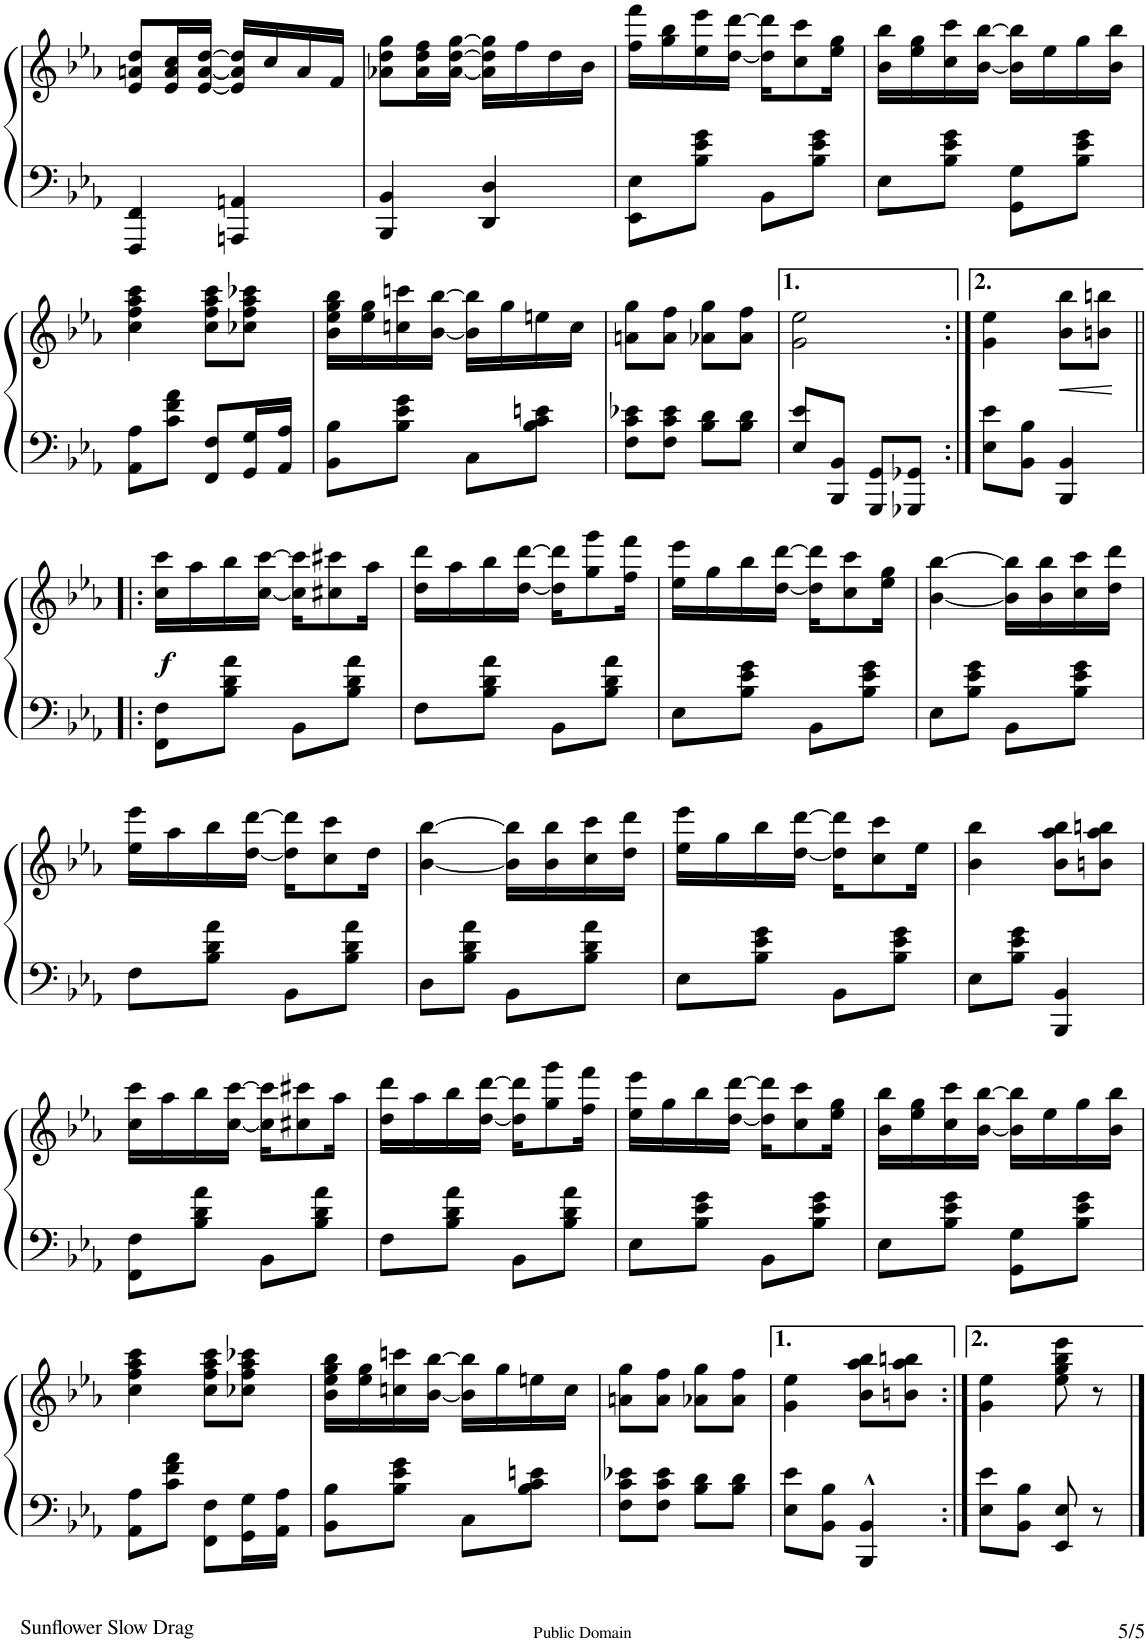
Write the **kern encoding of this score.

**kern	**kern	**dynam
*part1	*part1	*part1
*staff2	*staff1	*staff1/2
*I"Piano	*	*
*I'Pno	*	*
!!LO:PB:g=z
*clefF4	*clefG2	*
*k[b-e-a-]	*k[b-e-a-]	*
*E-:	*E-:	*
*M2/4	*M2/4	*
=68	=68	=68
4FFF/ 4FF/	8e-/ 8an/ 8dd/L	.
.	16e-/ 16a/ 16cc/L	.
.	[16e-/ [16a/ [16dd/JJ	.
4AAAn/ 4AAn/	16e-/] 16a/] 16dd/]LL	.
.	16cc/	.
.	16a/	.
.	16f/JJ	.
=69	=69	=69
4BBB-/ 4BB-/	8a-X\ 8dd\ 8gg\L	.
.	16a-\ 16dd\ 16ff\L	.
.	[16a-\ [16dd\ [16gg\JJ	.
4DD/ 4D/	16a-\] 16dd\] 16gg\]LL	.
.	16ff\	.
.	16dd\	.
.	16b-\JJ	.
=70	=70	=70
8EE-\ 8E-\L	16ff\ 16fff\LL	.
.	16gg\ 16bb-\	.
8B-\ 8e-\ 8g\J	16ee-\ 16eee-\	.
.	[16dd\ [16ddd\JJ	.
8BB-\L	16dd\] 16ddd\]KL	.
.	8cc\ 8ccc\	.
8B-\ 8e-\ 8g\J	.	.
.	16ee-\ 16gg\Jk	.
=71	=71	=71
8E-\L	16b-\ 16bb-\LL	.
.	16ee-\ 16gg\	.
8B-\ 8e-\ 8g\J	16cc\ 16ccc\	.
.	[16b-\ [16bb-\JJ	.
8GG\ 8G\L	16b-\] 16bb-\]LL	.
.	16ee-\	.
8B-\ 8e-\ 8g\J	16gg\	.
.	16b-\ 16bb-\JJ	.
!!LO:LB:g=z
=72	=72	=72
8AA-\ 8A-\L	4cc\ 4ff\ 4aa-\ 4ccc\	.
8c\ 8f\ 8a-\J	.	.
8FF/ 8F/L	8cc\ 8ff\ 8aa-\ 8ccc\L	.
16GG/ 16G/L	8cc-X\ 8ff\ 8aa-\ 8ccc-X\J	.
16AA-/ 16A-/JJ	.	.
=73	=73	=73
8BB-\ 8B-\L	16b-\ 16ee-\ 16gg\ 16bb-\LL	.
.	16ee-\ 16gg\	.
8B-\ 8e-\ 8g\J	16ccn\ 16cccn\	.
.	[16b-\ [16bb-\JJ	.
8C\L	16b-\] 16bb-\]LL	.
.	16gg\	.
8B-\ 8c\ 8en\J	16een\	.
.	16cc\JJ	.
=74	=74	=74
8F\ 8c\ 8e-X\L	8an\ 8gg\L	.
8F\ 8c\ 8e-\J	8a\ 8ff\J	.
8B-\ 8d\L	8a-X\ 8gg\L	.
8B-\ 8d\J	8a-\ 8ff\J	.
=75	=75	=75
8E-/ 8e-/L	2g\ 2ee-\	.
8BBB-/ 8BB-/J	.	.
8GGG/ 8GG/L	.	.
8GGG-X/ 8GG-X/J	.	.
=76:|!	=76:|!	=76:|!
8E-\ 8e-\L	4g\ 4ee-\	.
8BB-\ 8B-\J	.	.
!	!	!LO:HP:b
4BBB-/ 4BB-/	8b-\ 8bb-\L	<
.	8bn\ 8bbn\J	.
.	.	[
!!LO:LB:g=z
=77!|:	=77!|:	=77!|:
!	!	!LO:DY:b
8FF\ 8F\L	16cc\ 16ccc\LL	f
.	16aa-\	.
8B-\ 8d\ 8a-\J	16bb-\	.
.	[16cc\ [16ccc\JJ	.
8BB-\L	16cc\] 16ccc\]KL	.
.	8cc#X\ 8ccc#X\	.
8B-\ 8d\ 8a-\J	.	.
.	16aa-\Jk	.
=78	=78	=78
8F\L	16dd\ 16ddd\LL	.
.	16aa-\	.
8B-\ 8d\ 8a-\J	16bb-\	.
.	[16dd\ [16ddd\JJ	.
8BB-\L	16dd\] 16ddd\]KL	.
.	8gg\ 8ggg\	.
8B-\ 8d\ 8a-\J	.	.
.	16ff\ 16fff\Jk	.
=79	=79	=79
8E-\L	16ee-\ 16eee-\LL	.
.	16gg\	.
8B-\ 8e-\ 8g\J	16bb-\	.
.	[16dd\ [16ddd\JJ	.
8BB-\L	16dd\] 16ddd\]KL	.
.	8cc\ 8ccc\	.
8B-\ 8e-\ 8g\J	.	.
.	16ee-\ 16gg\Jk	.
=80	=80	=80
8E-\L	[4b-\ [4bb-\	.
8B-\ 8e-\ 8g\J	.	.
8BB-\L	16b-\] 16bb-\]LL	.
.	16b-\ 16bb-\	.
8B-\ 8e-\ 8g\J	16cc\ 16ccc\	.
.	16dd\ 16ddd\JJ	.
!!LO:LB:g=z
=81	=81	=81
8F\L	16ee-\ 16eee-\LL	.
.	16aa-\	.
8B-\ 8d\ 8a-\J	16bb-\	.
.	[16dd\ [16ddd\JJ	.
8BB-\L	16dd\] 16ddd\]KL	.
.	8cc\ 8ccc\	.
8B-\ 8d\ 8a-\J	.	.
.	16dd\Jk	.
=82	=82	=82
8D\L	[4b-\ [4bb-\	.
8B-\ 8d\ 8a-\J	.	.
8BB-\L	16b-\] 16bb-\]LL	.
.	16b-\ 16bb-\	.
8B-\ 8d\ 8a-\J	16cc\ 16ccc\	.
.	16dd\ 16ddd\JJ	.
=83	=83	=83
8E-\L	16ee-\ 16eee-\LL	.
.	16gg\	.
8B-\ 8e-\ 8g\J	16bb-\	.
.	[16dd\ [16ddd\JJ	.
8BB-\L	16dd\] 16ddd\]KL	.
.	8cc\ 8ccc\	.
8B-\ 8e-\ 8g\J	.	.
.	16ee-\Jk	.
=84	=84	=84
8E-\L	4b-\ 4bb-\	.
8B-\ 8e-\ 8g\J	.	.
4BBB-/ 4BB-/	8b-\ 8aa-\ 8bb-\L	.
.	8bn\ 8aa-\ 8bbn\J	.
!!LO:LB:g=z
=85	=85	=85
8FF\ 8F\L	16cc\ 16ccc\LL	.
.	16aa-\	.
8B-\ 8d\ 8a-\J	16bb-\	.
.	[16cc\ [16ccc\JJ	.
8BB-\L	16cc\] 16ccc\]KL	.
.	8cc#X\ 8ccc#X\	.
8B-\ 8d\ 8a-\J	.	.
.	16aa-\Jk	.
=86	=86	=86
8F\L	16dd\ 16ddd\LL	.
.	16aa-\	.
8B-\ 8d\ 8a-\J	16bb-\	.
.	[16dd\ [16ddd\JJ	.
8BB-\L	16dd\] 16ddd\]KL	.
.	8gg\ 8ggg\	.
8B-\ 8d\ 8a-\J	.	.
.	16ff\ 16fff\Jk	.
=87	=87	=87
8E-\L	16ee-\ 16eee-\LL	.
.	16gg\	.
8B-\ 8e-\ 8g\J	16bb-\	.
.	[16dd\ [16ddd\JJ	.
8BB-\L	16dd\] 16ddd\]KL	.
.	8cc\ 8ccc\	.
8B-\ 8e-\ 8g\J	.	.
.	16ee-\ 16gg\Jk	.
=88	=88	=88
8E-\L	16b-\ 16bb-\LL	.
.	16ee-\ 16gg\	.
8B-\ 8e-\ 8g\J	16cc\ 16ccc\	.
.	[16b-\ [16bb-\JJ	.
8GG\ 8G\L	16b-\] 16bb-\]LL	.
.	16ee-\	.
8B-\ 8e-\ 8g\J	16gg\	.
.	16b-\ 16bb-\JJ	.
!!LO:LB:g=z
=89	=89	=89
8AA-\ 8A-\L	4cc\ 4ff\ 4aa-\ 4ccc\	.
8c\ 8f\ 8a-\J	.	.
8FF\ 8F\L	8cc\ 8ff\ 8aa-\ 8ccc\L	.
16GG\ 16G\L	8cc-X\ 8ff\ 8aa-\ 8ccc-X\J	.
16AA-\ 16A-\JJ	.	.
=90	=90	=90
8BB-\ 8B-\L	16b-\ 16ee-\ 16gg\ 16bb-\LL	.
.	16ee-\ 16gg\	.
8B-\ 8e-\ 8g\J	16ccn\ 16cccn\	.
.	[16b-\ [16bb-\JJ	.
8C\L	16b-\] 16bb-\]LL	.
.	16gg\	.
8B-\ 8c\ 8en\J	16een\	.
.	16cc\JJ	.
=91	=91	=91
8F\ 8c\ 8e-X\L	8an\ 8gg\L	.
8F\ 8c\ 8e-\J	8a\ 8ff\J	.
8B-\ 8d\L	8a-X\ 8gg\L	.
8B-\ 8d\J	8a-\ 8ff\J	.
=92	=92	=92
8E-\ 8e-\L	4g\ 4ee-\	.
8BB-\ 8B-\J	.	.
4BBB-/^^ 4BB-/^^	8b-\ 8aa-\ 8bb-\L	.
.	8bn\ 8aa-\ 8bbn\J	.
=93:|!	=93:|!	=93:|!
8E-\ 8e-\L	4g\ 4ee-\	.
8BB-\ 8B-\J	.	.
8EE-/ 8E-/	8ee-\ 8gg\ 8bb-\ 8eee-\	.
8r	8r	.
==	==	==
*-	*-	*-
